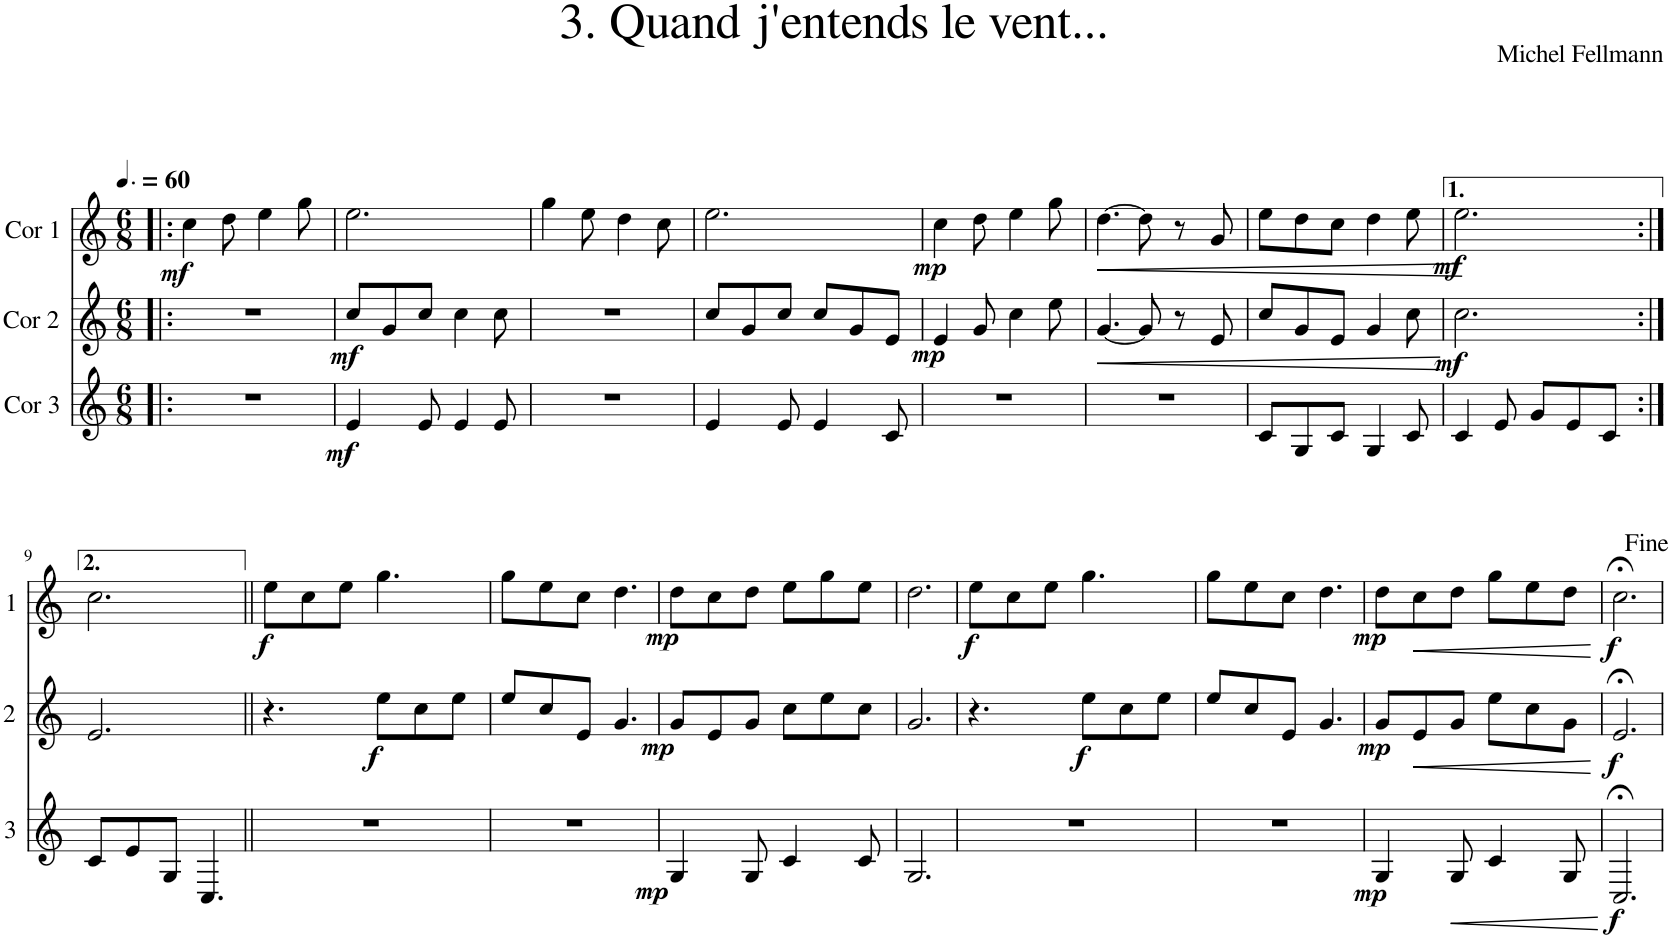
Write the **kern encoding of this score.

**kern	**dynam	**kern	**dynam	**kern	**dynam
*part3	*part3	*part2	*part2	*part1	*part1
*staff3	*staff3	*staff2	*staff2	*staff1	*staff1
*I"Cor 3	*	*I"Cor 2	*	*I"Cor 1	*
*clefG2	*	*clefG2	*	*clefG2	*
*Trd4c7	*	*Trd4c7	*	*Trd4c7	*
*k[]	*	*k[]	*	*k[]	*
*M6/8	*	*M6/8	*	*M6/8	*
*MM90	*	*MM90	*	*MM90	*
=1!|:	=1!|:	=1!|:	=1!|:	=1!|:	=1!|:
!	!	!	!	!	!LO:DY:b
2.r	.	2.r	.	4cc\	mf
.	.	.	.	8dd\	.
.	.	.	.	4ee\	.
.	.	.	.	8gg\	.
=2	=2	=2	=2	=2	=2
!	!LO:DY:b	!	!LO:DY:b	!	!
4e/	mf	8cc/L	mf	2.ee\	.
.	.	8g/	.	.	.
8e/	.	8cc/J	.	.	.
4e/	.	4cc\	.	.	.
8e/	.	8cc\	.	.	.
=3	=3	=3	=3	=3	=3
2.r	.	2.r	.	4gg\	.
.	.	.	.	8ee\	.
.	.	.	.	4dd\	.
.	.	.	.	8cc\	.
=4	=4	=4	=4	=4	=4
4e/	.	8cc/L	.	2.ee\	.
.	.	8g/	.	.	.
8e/	.	8cc/J	.	.	.
4e/	.	8cc/L	.	.	.
.	.	8g/	.	.	.
8c/	.	8e/J	.	.	.
=5	=5	=5	=5	=5	=5
!	!	!	!LO:DY:b	!	!LO:DY:b
2.r	.	4e/	mp	4cc\	mp
.	.	8g/	.	8dd\	.
.	.	4cc\	.	4ee\	.
.	.	8ee\	.	8gg\	.
=6	=6	=6	=6	=6	=6
!	!	!	!LO:HP:b	!	!LO:HP:b
2.r	.	[4.g/	<	[4.dd\	<
.	.	8g/]	.	8dd\]	.
.	.	8r	.	8r	.
.	.	8e/	.	8g/	.
.	.	.	[	.	[
=7	=7	=7	=7	=7	=7
8c/L	.	8cc/L	.	8ee\L	.
8G/	.	8g/	.	8dd\	.
8c/J	.	8e/J	.	8cc\J	.
4G/	.	4g/	.	4dd\	.
8c/	.	8cc\	.	8ee\	.
=8	=8	=8	=8	=8	=8
!	!	!	!LO:DY:b	!	!LO:DY:b
4c/	.	2.cc\	mf	2.ee\	mf
8e/	.	.	.	.	.
8g/L	.	.	.	.	.
8e/	.	.	.	.	.
8c/J	.	.	.	.	.
!!LO:LB:g=z
=9:|!	=9:|!	=9:|!	=9:|!	=9:|!	=9:|!
8c/L	.	2.e/	.	2.cc\	.
8e/	.	.	.	.	.
8G/J	.	.	.	.	.
4.C/	.	.	.	.	.
=10||	=10||	=10||	=10||	=10||	=10||
!	!	!	!	!	!LO:DY:b
2.r	.	4.r	.	8ee\L	f
.	.	.	.	8cc\	.
.	.	.	.	8ee\J	.
!	!	!	!LO:DY:b	!	!
.	.	8ee\L	f	4.gg\	.
.	.	8cc\	.	.	.
.	.	8ee\J	.	.	.
=11	=11	=11	=11	=11	=11
2.r	.	8ee/L	.	8gg\L	.
.	.	8cc/	.	8ee\	.
.	.	8e/J	.	8cc\J	.
.	.	4.g/	.	4.dd\	.
=12	=12	=12	=12	=12	=12
!	!LO:DY:b	!	!LO:DY:b	!	!LO:DY:b
4G/	mp	8g/L	mp	8dd\L	mp
.	.	8e/	.	8cc\	.
8G/	.	8g/J	.	8dd\J	.
4c/	.	8cc\L	.	8ee\L	.
.	.	8ee\	.	8gg\	.
8c/	.	8cc\J	.	8ee\J	.
=13	=13	=13	=13	=13	=13
2.G/	.	2.g/	.	2.dd\	.
=14	=14	=14	=14	=14	=14
!	!	!	!	!	!LO:DY:b
2.r	.	4.r	.	8ee\L	f
.	.	.	.	8cc\	.
.	.	.	.	8ee\J	.
!	!	!	!LO:DY:b	!	!
.	.	8ee\L	f	4.gg\	.
.	.	8cc\	.	.	.
.	.	8ee\J	.	.	.
=15	=15	=15	=15	=15	=15
2.r	.	8ee/L	.	8gg\L	.
.	.	8cc/	.	8ee\	.
.	.	8e/J	.	8cc\J	.
.	.	4.g/	.	4.dd\	.
=16	=16	=16	=16	=16	=16
!	!LO:DY:b	!	!LO:DY:b	!	!LO:DY:b
4G/	mp	8g/L	mp	8dd\L	mp
!	!	!	!LO:HP:b	!	!LO:HP:b
.	.	8e/	<	8cc\	<
!	!LO:HP:b	!	!	!	!
8G/	<	8g/J	.	8dd\J	.
4c/	.	8ee\L	.	8gg\L	.
.	.	8cc\	.	8ee\	.
8G/	.	8g\J	.	8dd\J	.
.	[	.	[	.	[
=17	=17	=17	=17	=17	=17
!	!LO:DY:b	!	!LO:DY:b	!	!LO:DY:b
2.C;</	f	2.e;</	f	2.cc;<\	f
=	=	=	=	=	=
*-	*-	*-	*-	*-	*-
